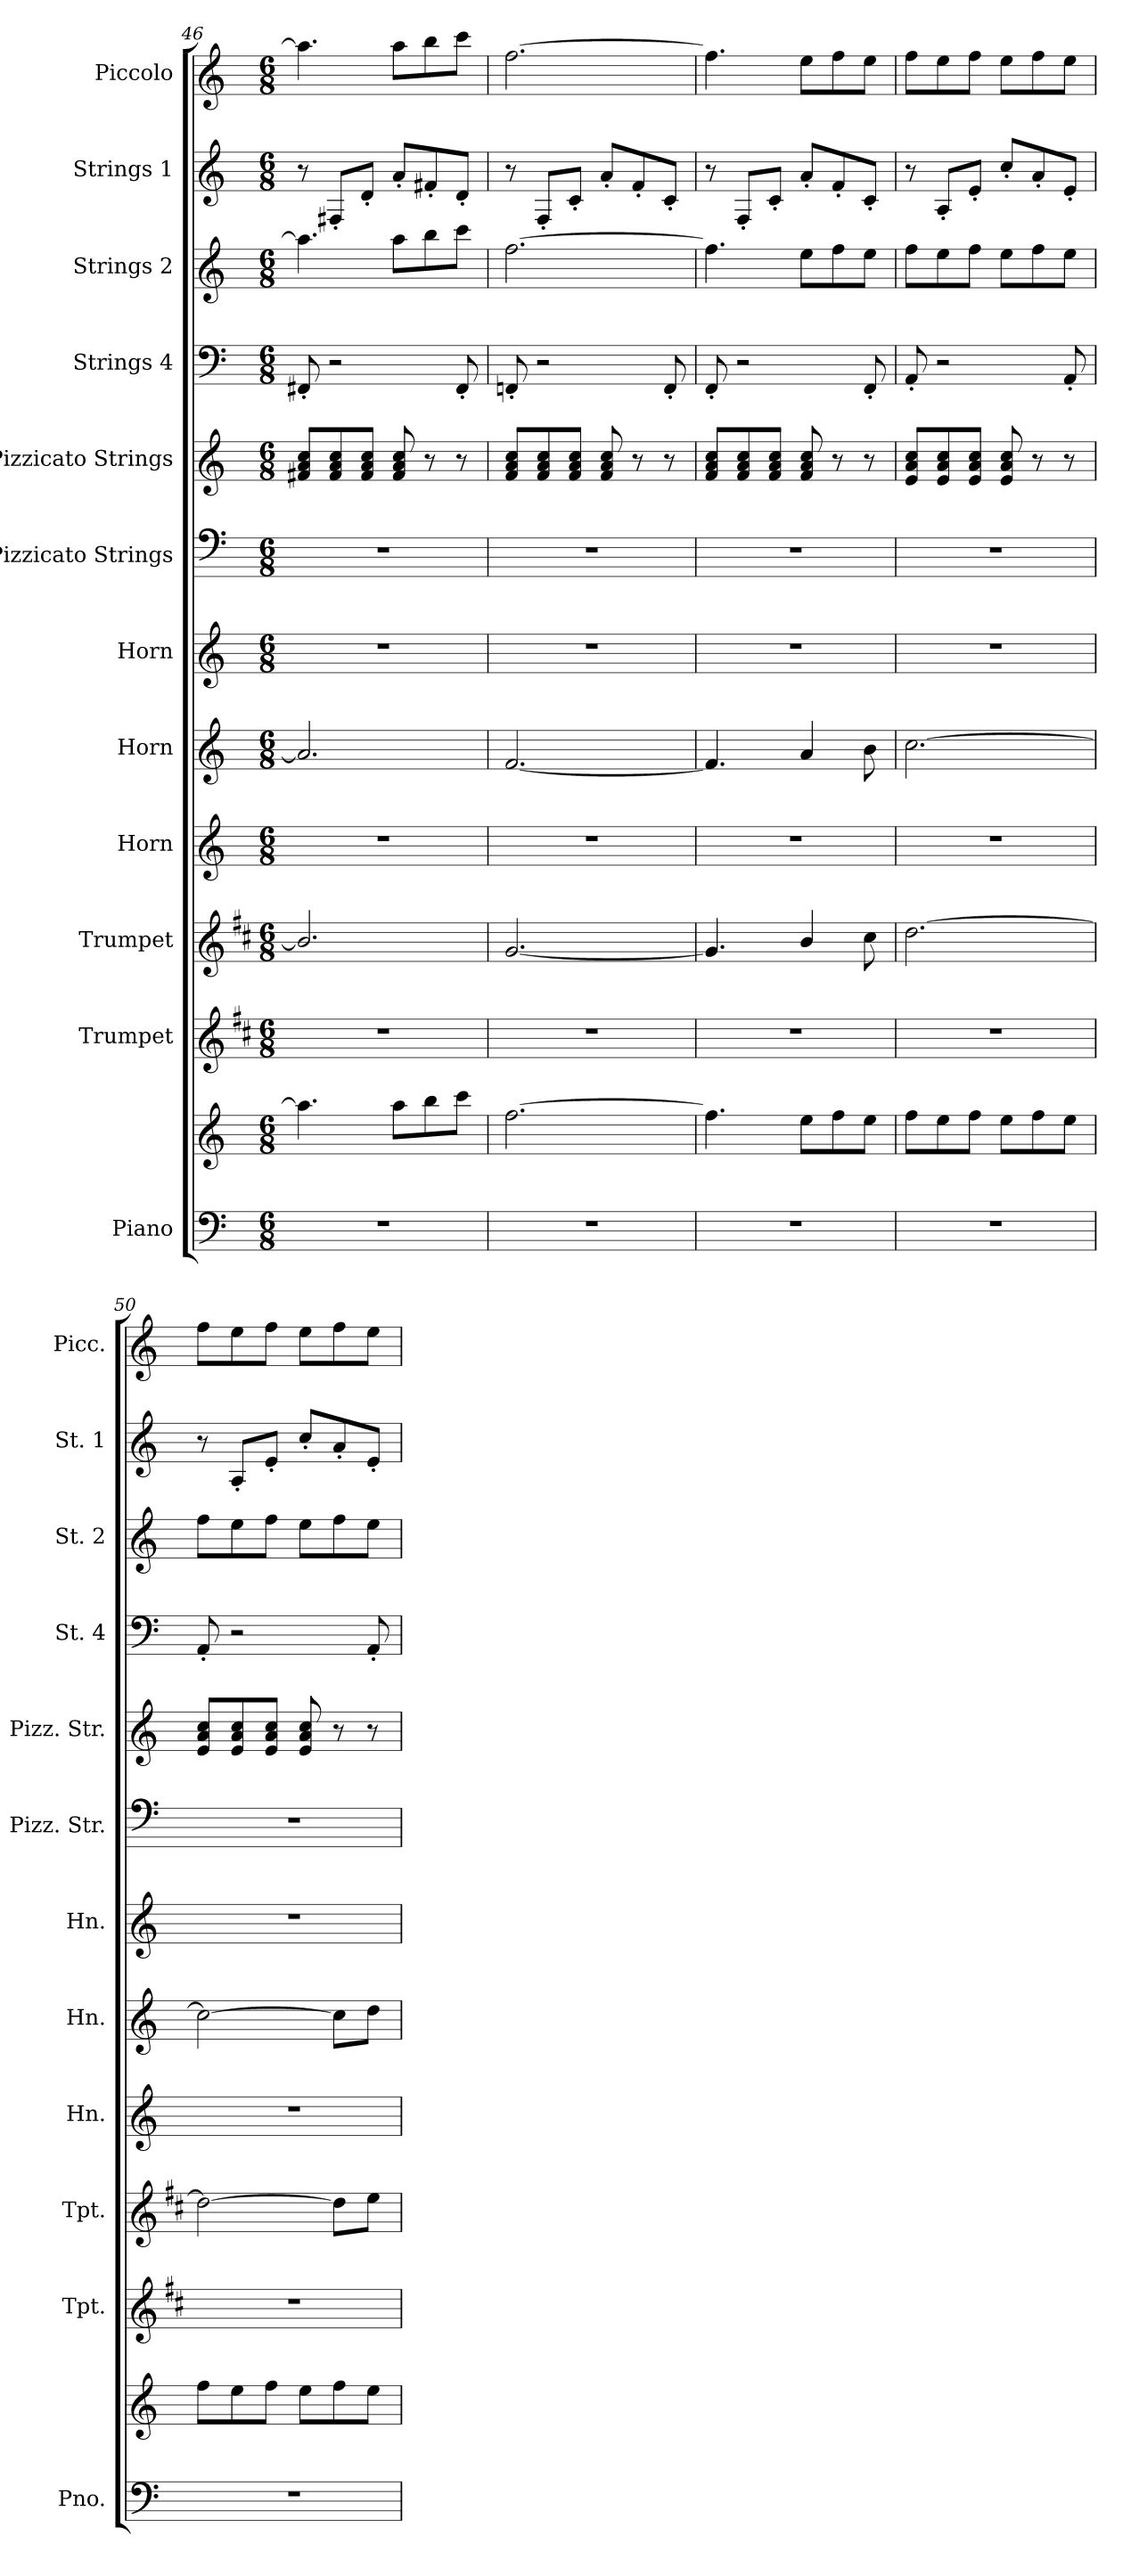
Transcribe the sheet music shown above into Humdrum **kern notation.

**kern	**kern	**kern	**kern	**kern	**kern	**kern	**kern	**kern	**kern	**kern	**kern	**kern
*part12	*part12	*part11	*part10	*part9	*part8	*part7	*part6	*part5	*part4	*part3	*part2	*part1
*staff13	*staff12	*staff11	*staff10	*staff9	*staff8	*staff7	*staff6	*staff5	*staff4	*staff3	*staff2	*staff1
*I"Piano	*	*I"Trumpet	*I"Trumpet	*I"Horn	*I"Horn	*I"Horn	*I"Pizzicato Strings	*I"Pizzicato Strings	*I"Strings 4	*I"Strings 2	*I"Strings 1	*I"Piccolo
*I'Pno.	*	*I'Tpt.	*I'Tpt.	*I'Hn.	*I'Hn.	*I'Hn.	*I'Pizz. Str.	*I'Pizz. Str.	*I'St. 4	*I'St. 2	*I'St. 1	*I'Picc.
*clefF4	*clefG2	*clefG2	*clefG2	*clefG2	*clefG2	*clefG2	*clefF5	*clefG2	*clefF4	*clefG2	*clefG2	*clefG2
*	*	*ITrd1c2	*ITrd1c2	*ITrd7c12	*ITrd7c12	*ITrd7c12	*	*	*	*	*	*ITrd-7c-12
*k[]	*k[]	*k[]	*k[]	*k[]	*k[]	*k[]	*k[]	*k[]	*k[]	*k[]	*k[]	*k[]
*M6/8	*M6/8	*M6/8	*M6/8	*M6/8	*M6/8	*M6/8	*M6/8	*M6/8	*M6/8	*M6/8	*M6/8	*M6/8
=46	=46	=46	=46	=46	=46	=46	=46	=46	=46	=46	=46	=46
!LO:TX:a:color=#FFFFFF:t=.	!	!	!	!	!	!	!	!	!	!	!	!
2.r	4.aa\]	2.r	2.a/]	2.r	2.A/]	2.r	2.r	8f#X/ 8a/ 8cc/L	8FF#X'/	4.aa\]	8r	4.aaa\]
.	.	.	.	.	.	.	.	8f#/ 8a/ 8cc/	2r	.	8F#X'/L	.
.	.	.	.	.	.	.	.	8f#/ 8a/ 8cc/J	.	.	8d'/J	.
.	8aa\L	.	.	.	.	.	.	8f#/ 8a/ 8cc/	.	8aa\L	8a'/L	8aaa\L
.	8bb\	.	.	.	.	.	.	8r	.	8bb\	8f#X'/	8bbb\
.	8ccc\J	.	.	.	.	.	.	8r	8FF#'/	8ccc\J	8d'/J	8cccc\J
=47	=47	=47	=47	=47	=47	=47	=47	=47	=47	=47	=47	=47
2.r	[2.ff\	2.r	[2.f/	2.r	[2.F/	2.r	2.r	8f/ 8a/ 8cc/L	8FFni'/	[2.ff\	8r	[2.fff\
.	.	.	.	.	.	.	.	8f/ 8a/ 8cc/	2r	.	8F'/L	.
.	.	.	.	.	.	.	.	8f/ 8a/ 8cc/J	.	.	8c'/J	.
.	.	.	.	.	.	.	.	8f/ 8a/ 8cc/	.	.	8a'/L	.
.	.	.	.	.	.	.	.	8r	.	.	8f'/	.
.	.	.	.	.	.	.	.	8r	8FF'/	.	8c'/J	.
=48	=48	=48	=48	=48	=48	=48	=48	=48	=48	=48	=48	=48
!LO:TX:a:color=#FFFFFF:t=.	!	!	!	!	!	!	!	!	!	!	!	!
2.r	4.ff\]	2.r	4.f/]	2.r	4.F/]	2.r	2.r	8f/ 8a/ 8cc/L	8FF'/	4.ff\]	8r	4.fff\]
.	.	.	.	.	.	.	.	8f/ 8a/ 8cc/	2r	.	8F'/L	.
.	.	.	.	.	.	.	.	8f/ 8a/ 8cc/J	.	.	8c'/J	.
.	8ee\L	.	4a/	.	4A/	.	.	8f/ 8a/ 8cc/	.	8ee\L	8a'/L	8eee\L
.	8ff\	.	.	.	.	.	.	8r	.	8ff\	8f'/	8fff\
.	8ee\J	.	8b\	.	8B\	.	.	8r	8FF'/	8ee\J	8c'/J	8eee\J
!!LO:PB:g=z
=49	=49	=49	=49	=49	=49	=49	=49	=49	=49	=49	=49	=49
!LO:TX:a:color=#FFFFFF:t=.	!	!	!	!	!	!	!	!	!	!	!	!
!LO:TX:a:color=#FFFFFF:t=.	!	!	!	!	!	!	!	!	!	!	!	!
2.r	8ff\L	2.r	[2.cc\	2.r	[2.c\	2.r	2.r	8e/ 8a/ 8cc/L	8AA'/	8ff\L	8r	8fff\L
.	8ee\	.	.	.	.	.	.	8e/ 8a/ 8cc/	2r	8ee\	8A'/L	8eee\
.	8ff\J	.	.	.	.	.	.	8e/ 8a/ 8cc/J	.	8ff\J	8e'/J	8fff\J
.	8ee\L	.	.	.	.	.	.	8e/ 8a/ 8cc/	.	8ee\L	8cc'/L	8eee\L
.	8ff\	.	.	.	.	.	.	8r	.	8ff\	8a'/	8fff\
.	8ee\J	.	.	.	.	.	.	8r	8AA'/	8ee\J	8e'/J	8eee\J
=50	=50	=50	=50	=50	=50	=50	=50	=50	=50	=50	=50	=50
2.r	8ff\L	2.r	2cc\_	2.r	2c\_	2.r	2.r	8e/ 8a/ 8cc/L	8AA'/	8ff\L	8r	8fff\L
.	8ee\	.	.	.	.	.	.	8e/ 8a/ 8cc/	2r	8ee\	8A'/L	8eee\
.	8ff\J	.	.	.	.	.	.	8e/ 8a/ 8cc/J	.	8ff\J	8e'/J	8fff\J
.	8ee\L	.	.	.	.	.	.	8e/ 8a/ 8cc/	.	8ee\L	8cc'/L	8eee\L
.	8ff\	.	8cc\L]	.	8c\L]	.	.	8r	.	8ff\	8a'/	8fff\
.	8ee\J	.	8dd\J	.	8d\J	.	.	8r	8AA'/	8ee\J	8e'/J	8eee\J
=	=	=	=	=	=	=	=	=	=	=	=	=
*-	*-	*-	*-	*-	*-	*-	*-	*-	*-	*-	*-	*-
